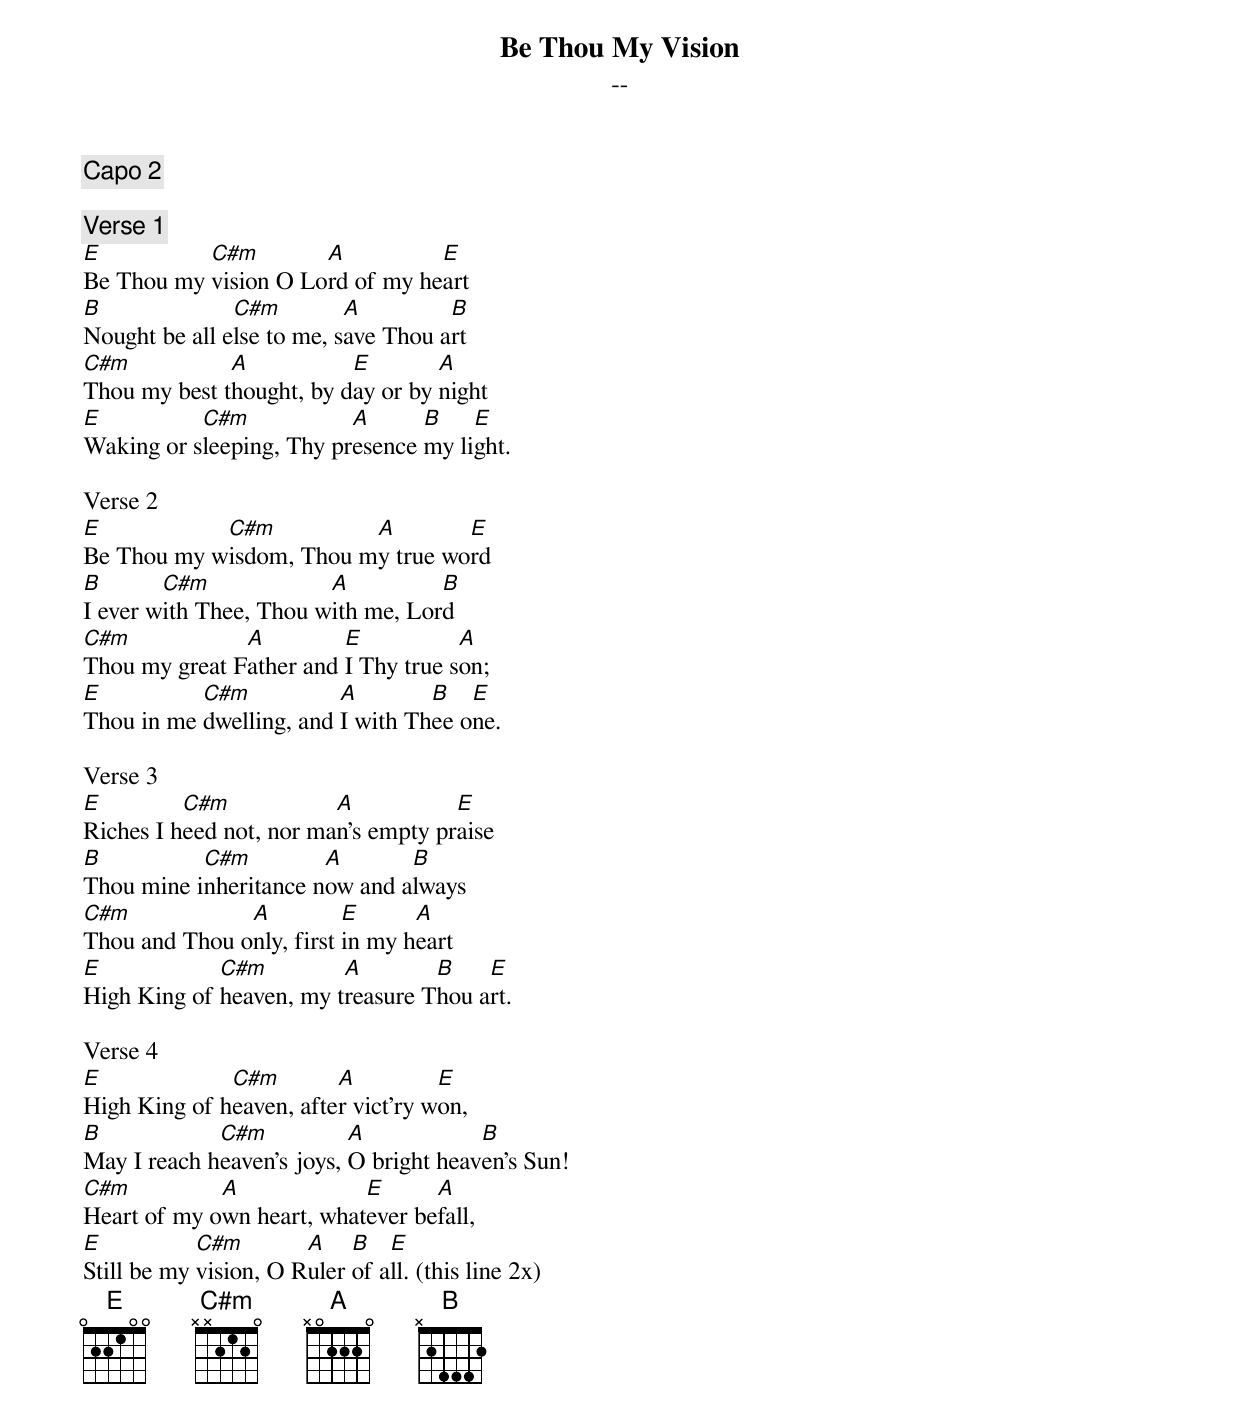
Be Thou My Vision
--

Capo 2

Verse 1
E          C#m        A          E
Be Thou my vision O Lord of my heart
B              C#m         A         B
Nought be all else to me, save Thou art
C#m           A           E        A
Thou my best thought, by day or by night
E          C#m            A      B    E
Waking or sleeping, Thy presence my light.

Verse 2
E           C#m          A        E
Be Thou my wisdom, Thou my true word
B       C#m             A          B
I ever with Thee, Thou with me, Lord
C#m            A         E           A
Thou my great Father and I Thy true son;
E          C#m           A        B   E
Thou in me dwelling, and I with Thee one.

Verse 3
E         C#m            A           E
Riches I heed not, nor man's empty praise
B          C#m         A       B
Thou mine inheritance now and always
C#m            A          E      A
Thou and Thou only, first in my heart
E            C#m         A        B    E
High King of heaven, my treasure Thou art.

Verse 4
E             C#m        A          E
High King of heaven, after vict’ry won,
B            C#m           A            B
May I reach heaven's joys, O bright heaven's Sun!
C#m          A             E      A
Heart of my own heart, whatever befall,
E           C#m        A    B   E
Still be my vision, O Ruler of all. (this line 2x)
